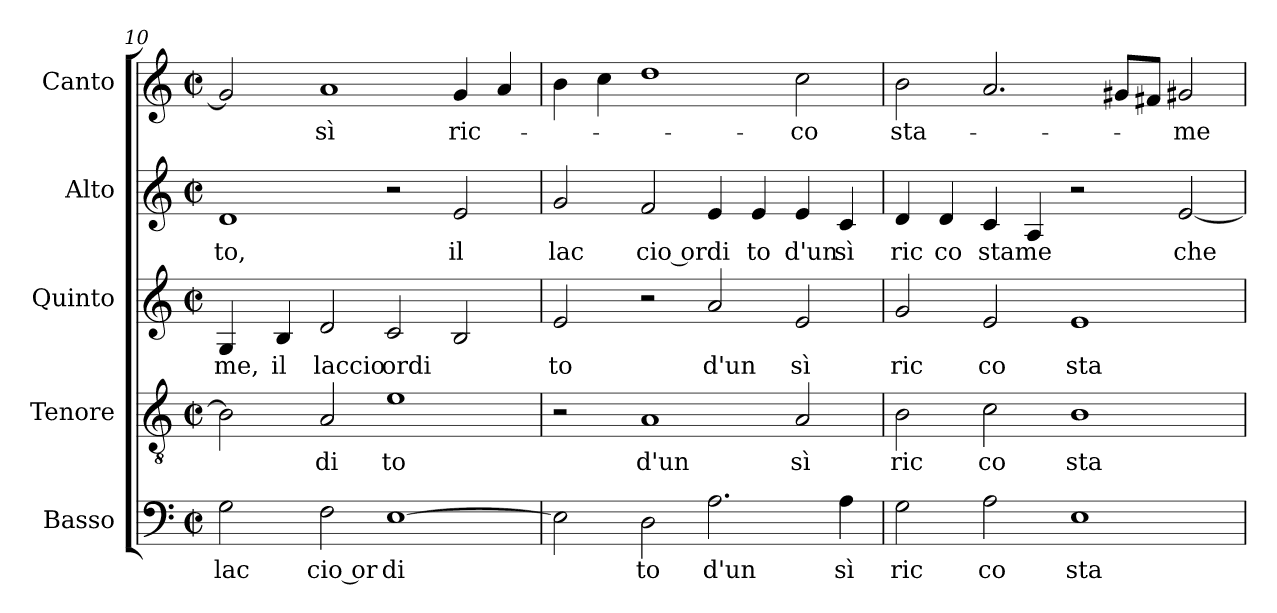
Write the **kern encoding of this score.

**kern	**text	**kern	**text	**kern	**text	**kern	**text	**kern	**text
*part5	*part5	*part4	*part4	*part3	*part3	*part2	*part2	*part1	*part1
*staff5	*staff5	*staff4	*staff4	*staff3	*staff3	*staff2	*staff2	*staff1	*staff1
*I"Basso	*	*I"Tenore	*	*I"Quinto	*	*I"Alto	*	*I"Canto	*
!!LO:LB:g=z
*clefF4	*	*clefGv2	*	*clefG2	*	*clefG2	*	*clefG2	*
*M2/2	*	*M2/2	*	*M2/2	*	*M2/2	*	*M2/2	*
*met(c|)	*	*met(c|)	*	*met(c|)	*	*met(c|)	*	*met(c|)	*
=10	=10	=10	=10	=10	=10	=10	=10	=10	=10
!	!LO:LY:b:cj	!	!	!	!LO:LY:b:cj	!	!LO:LY:b:cj	!	!
*^	*	*	*	*	*	*	*	*	*
2G\	8ryy	lac	2B\]	.	4G/	me,	1d	to,	2g/]	.
.	1...ryy	.	.	.	.	.	.	.	.	.
!	!	!	!	!	!	!LO:LY:b:cj	!	!	!	!
.	.	.	.	.	4B/	il	.	.	.	.
!	!	!LO:LY:b:rj	!	!LO:LY:b:cj	!	!LO:LY:b:cj	!	!	!	!LO:LY:b:cj
2F\	.	cio or	2A/	di	2d/	laccio	.	.	1a	sì
!	!	!LO:LY:b:cj	!	!LO:LY:b:cj	!	!LO:LY:b	!	!	!	!
[>1E	.	di	1e	to	2c/	ordi	2r	.	.	.
!	!	!	!	!	!	!	!	!LO:LY:b:cj	!	!LO:LY:b
.	.	.	.	.	2B/	.	2e/	il	4g/	ric-
.	.	.	.	.	.	.	.	.	4a/	.
=11	=11	=11	=11	=11	=11	=11	=11	=11	=11	=11
!	!	!	!	!	!	!LO:LY:b:cj	!	!LO:LY:b:cj	!	!
*v	*v	*	*	*	*	*	*	*	*	*
2E\]	.	2r	.	2e/	to	2g/	lac	4b\	.
.	.	.	.	.	.	.	.	4cc\	.
!	!LO:LY:b:cj	!	!LO:LY:b:cj	!	!	!	!LO:LY:b:rj	!	!
2D\	to	1A	d'un	2r	.	2f/	cio ordi	1dd	.
!	!LO:LY:b:cj	!	!	!	!LO:LY:b:cj	!	!	!	!
2.A\	d'un	.	.	2a/	d'un	4e/	.	.	.
!	!	!	!	!	!	!	!LO:LY:b:cj	!	!
.	.	.	.	.	.	4e/	to	.	.
!	!	!	!LO:LY:b:cj	!	!LO:LY:b:cj	!	!LO:LY:b:cj	!	!LO:LY:b:cj
.	.	2A/	sì	2e/	sì	4e/	d'un	2cc\	-co
!	!LO:LY:b:cj	!	!	!	!	!	!LO:LY:b:cj	!	!
4A\	sì	.	.	.	.	4c/	sì	.	.
=12	=12	=12	=12	=12	=12	=12	=12	=12	=12
!	!LO:LY:b:cj	!	!LO:LY:b:cj	!	!LO:LY:b:cj	!	!LO:LY:b:cj	!	!LO:LY:b
2G\	ric	2B\	ric	2g/	ric	4d/	ric	2b\	sta-
!	!	!	!	!	!	!	!LO:LY:b:cj	!	!
.	.	.	.	.	.	4d/	co	.	.
!	!LO:LY:b:cj	!	!LO:LY:b:cj	!	!LO:LY:b:cj	!	!LO:LY:b:cj	!	!
2A\	co	2c\	co	2e/	co	4c/	stame	2.a/	.
.	.	.	.	.	.	4A/	.	.	.
!	!LO:LY:b:cj	!	!LO:LY:b:cj	!	!LO:LY:b:cj	!	!	!	!
1E	sta	1B	sta	1e	sta	2r	.	.	.
.	.	.	.	.	.	.	.	8g#/L	.
.	.	.	.	.	.	.	.	8f#/J	.
!	!	!	!	!	!	!	!LO:LY:b	!	!LO:LY:b:cj
.	.	.	.	.	.	[<2e/	che	2g#X/	-me
=	=	=	=	=	=	=	=	=	=
*-	*-	*-	*-	*-	*-	*-	*-	*-	*-
